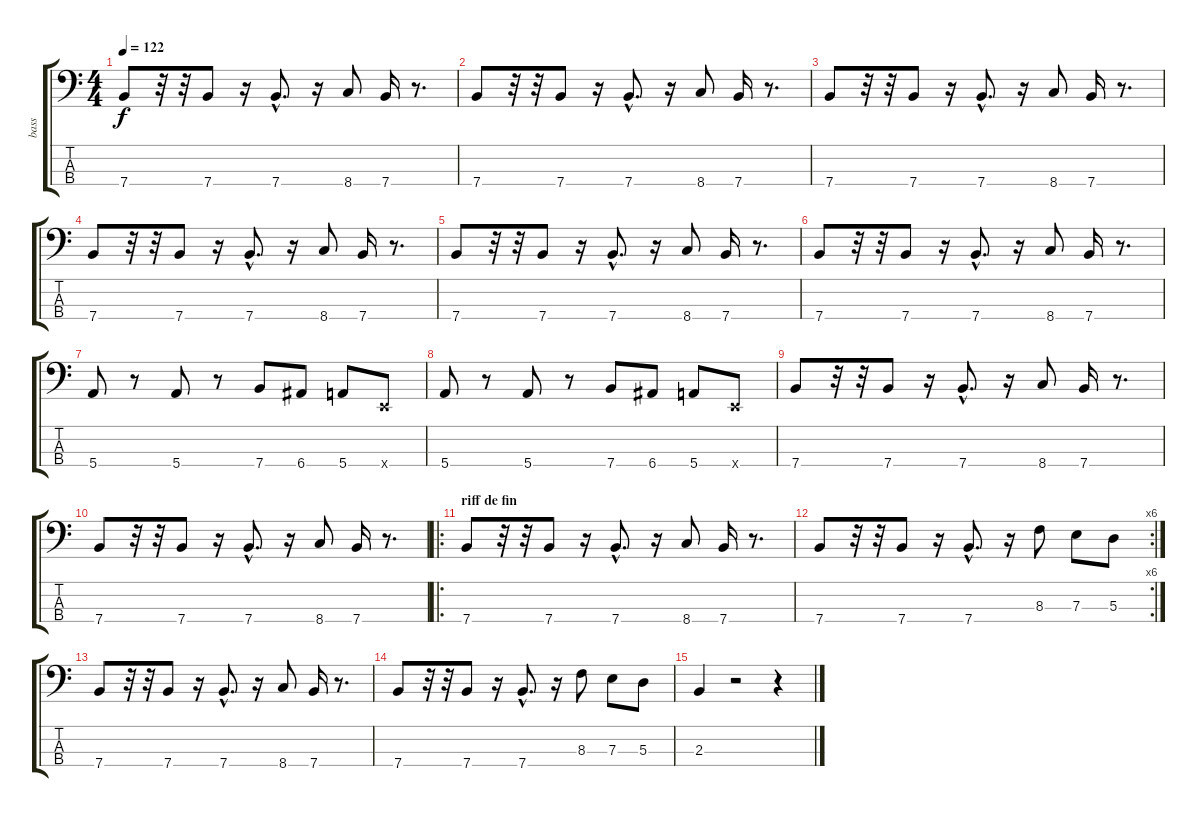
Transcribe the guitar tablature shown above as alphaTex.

\track ("bass" "bass") {instrument electricbassfinger}
\staff {score tabs}
\tuning (G2 D2 A1 E1) {hide}
\ts (4 4)
\tempo 122
\clef f4
\ks c
7.4.8{dy f} r.32 r.32 7.4.8 r.16 7.4{hac}.8{d} r.16 8.4.8 7.4.16 r.8{d} |
7.4.8 r.32 r.32 7.4.8 r.16 7.4{hac}.8{d} r.16 8.4.8 7.4.16 r.8{d} |
7.4.8 r.32 r.32 7.4.8 r.16 7.4{hac}.8{d} r.16 8.4.8 7.4.16 r.8{d} |
7.4.8 r.32 r.32 7.4.8 r.16 7.4{hac}.8{d} r.16 8.4.8 7.4.16 r.8{d} |
7.4.8 r.32 r.32 7.4.8 r.16 7.4{hac}.8{d} r.16 8.4.8 7.4.16 r.8{d} |
7.4.8 r.32 r.32 7.4.8 r.16 7.4{hac}.8{d} r.16 8.4.8 7.4.16 r.8{d} |
5.4.8 r.8 5.4.8 r.8 7.4.8 6.4.8 5.4.8 0.4{x}.8 |
5.4.8 r.8 5.4.8 r.8 7.4.8 6.4.8 5.4.8 0.4{x}.8 |
7.4.8 r.32 r.32 7.4.8 r.16 7.4{hac}.8{d} r.16 8.4.8 7.4.16 r.8{d} |
7.4.8 r.32 r.32 7.4.8 r.16 7.4{hac}.8{d} r.16 8.4.8 7.4.16 r.8{d} |
\ro
\section ("" "riff de fin")
7.4.8 r.32 r.32 7.4.8 r.16 7.4{hac}.8{d} r.16 8.4.8 7.4.16 r.8{d} |
\rc 6
7.4.8 r.32 r.32 7.4.8 r.16 7.4{hac}.8{d} r.16 8.3.8 7.3.8 5.3.8 |
7.4.8 r.32 r.32 7.4.8 r.16 7.4{hac}.8{d} r.16 8.4.8 7.4.16 r.8{d} |
7.4.8 r.32 r.32 7.4.8 r.16 7.4{hac}.8{d} r.16 8.3.8 7.3.8 5.3.8 |
2.3.4 r.2 r.4
